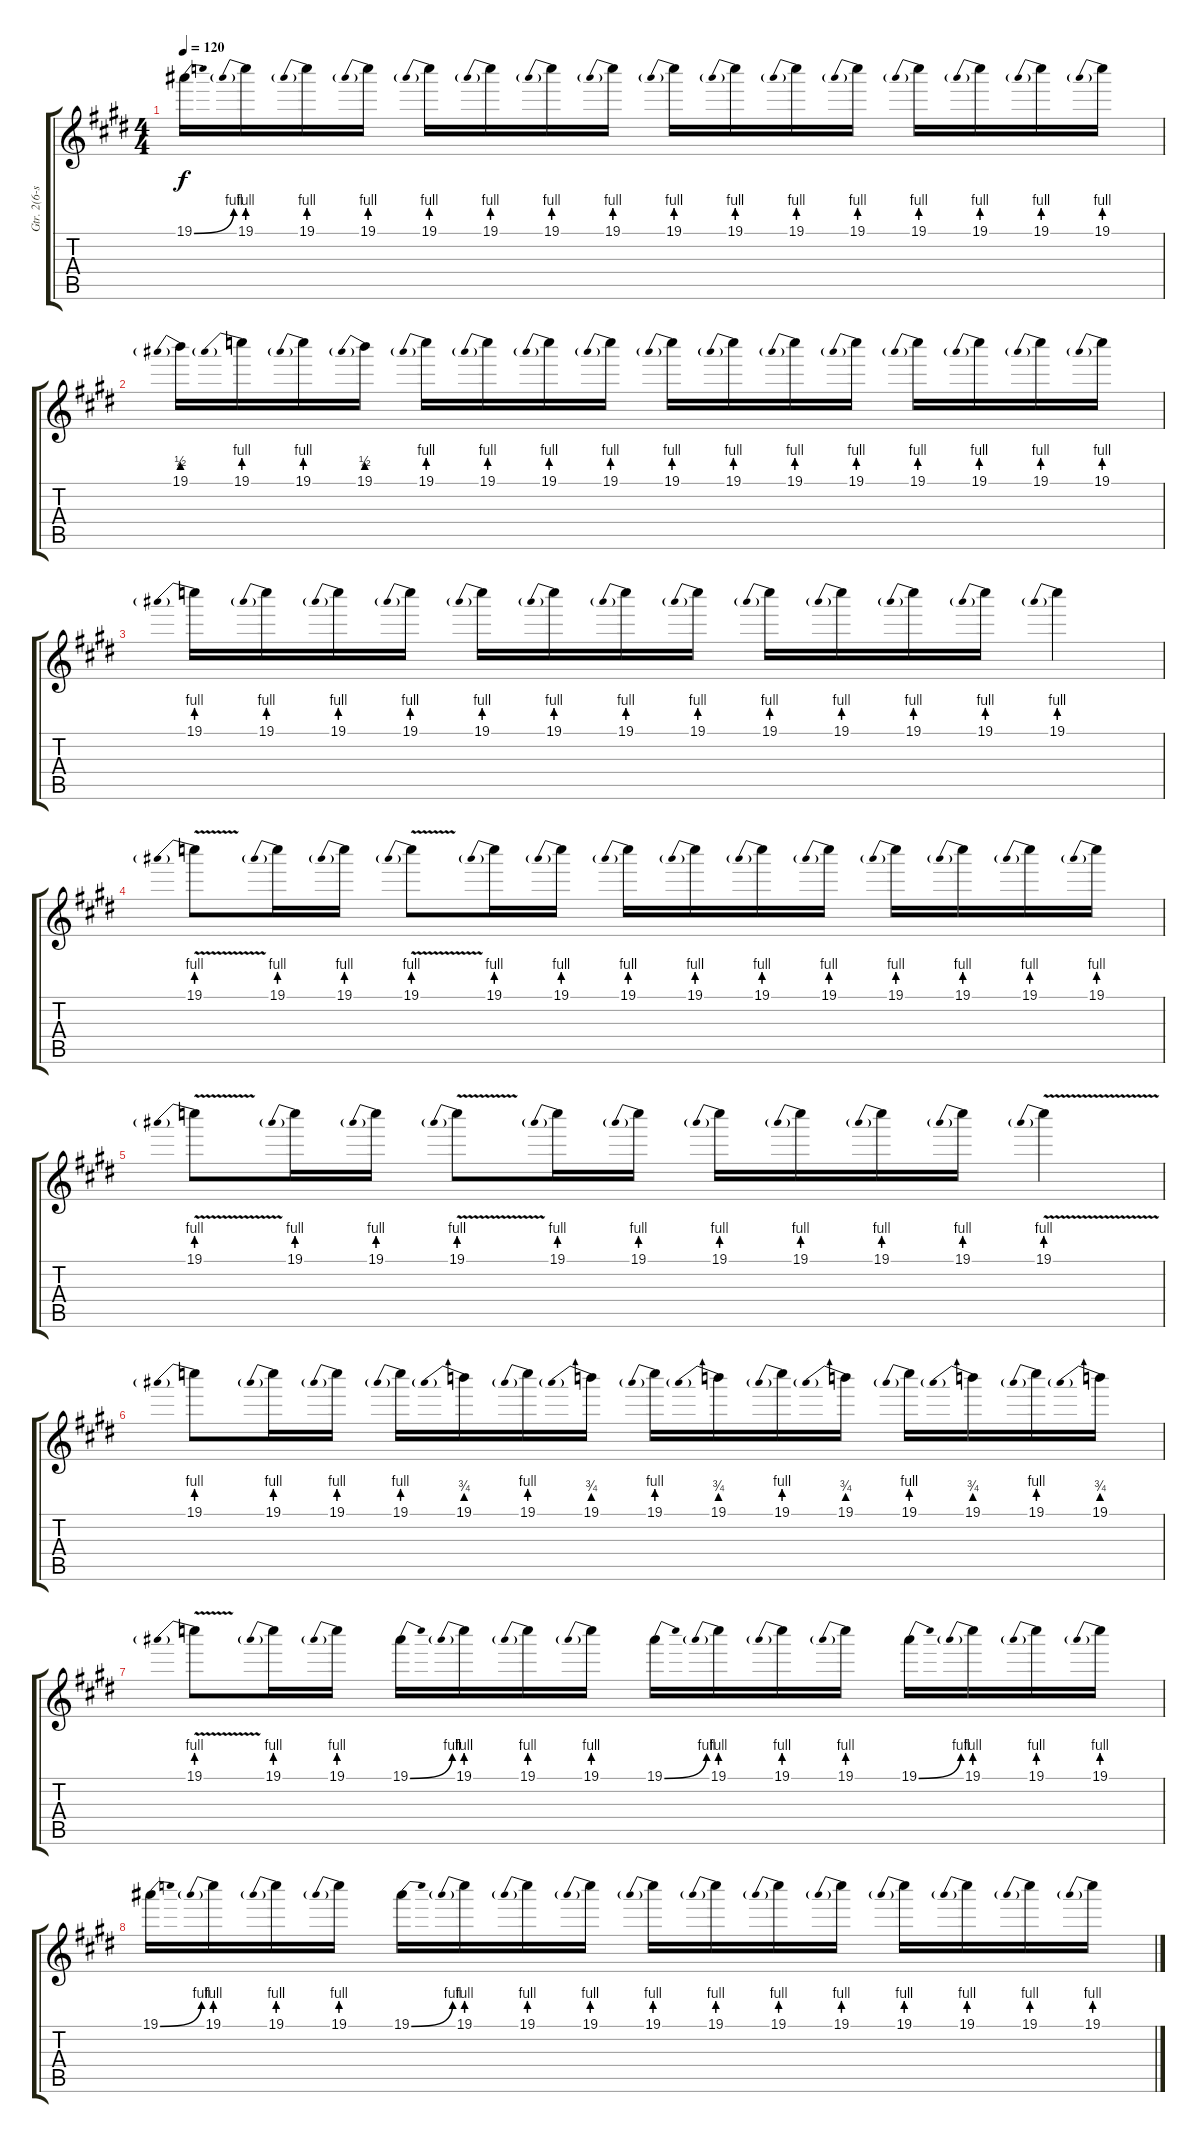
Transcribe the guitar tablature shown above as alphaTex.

\track ("Gtr. 2(6-string elc. w/dist.)" "Gtr. 2(6-s") {instrument distortionguitar}
\staff {score tabs}
\tuning (Eb4 Bb3 Gb3 Db3 Ab2 Eb2) {hide}
\ts (4 4)
\tempo 120
\clef g2
\ks e
19.1{be (bend 0 0 60 4)}.16{dy f} 19.1{be (prebend 0 4 60 4)}.16 19.1{be (prebend 0 4 60 4)}.16 19.1{be (prebend 0 4 60 4)}.16 19.1{be (prebend 0 4 60 4)}.16 19.1{be (prebend 0 4 60 4)}.16 19.1{be (prebend 0 4 60 4)}.16 19.1{be (prebend 0 4 60 4)}.16 19.1{be (prebend 0 4 60 4)}.16 19.1{be (prebend 0 4 60 4)}.16 19.1{be (prebend 0 4 60 4)}.16 19.1{be (prebend 0 4 60 4)}.16 19.1{be (prebend 0 4 60 4)}.16 19.1{be (prebend 0 4 60 4)}.16 19.1{be (prebend 0 4 60 4)}.16 19.1{be (prebend 0 4 60 4)}.16 |
19.1{be (prebend 0 2 60 2)}.16 19.1{be (prebend 0 4 60 4)}.16 19.1{be (prebend 0 4 60 4)}.16 19.1{be (prebend 0 2 60 2)}.16 19.1{be (prebend 0 4 60 4)}.16 19.1{be (prebend 0 4 60 4)}.16 19.1{be (prebend 0 4 60 4)}.16 19.1{be (prebend 0 4 60 4)}.16 19.1{be (prebend 0 4 60 4)}.16 19.1{be (prebend 0 4 60 4)}.16 19.1{be (prebend 0 4 60 4)}.16 19.1{be (prebend 0 4 60 4)}.16 19.1{be (prebend 0 4 60 4)}.16 19.1{be (prebend 0 4 60 4)}.16 19.1{be (prebend 0 4 60 4)}.16 19.1{be (prebend 0 4 60 4)}.16 |
19.1{be (prebend 0 4 60 4)}.16 19.1{be (prebend 0 4 60 4)}.16 19.1{be (prebend 0 4 60 4)}.16 19.1{be (prebend 0 4 60 4)}.16 19.1{be (prebend 0 4 60 4)}.16 19.1{be (prebend 0 4 60 4)}.16 19.1{be (prebend 0 4 60 4)}.16 19.1{be (prebend 0 4 60 4)}.16 19.1{be (prebend 0 4 60 4)}.16 19.1{be (prebend 0 4 60 4)}.16 19.1{be (prebend 0 4 60 4)}.16 19.1{be (prebend 0 4 60 4)}.16 19.1{be (prebend 0 4 60 4)}.4 |
19.1{be (prebend 0 4 60 4) v}.8 19.1{be (prebend 0 4 60 4)}.16 19.1{be (prebend 0 4 60 4)}.16 19.1{be (prebend 0 4 60 4) v}.8 19.1{be (prebend 0 4 60 4)}.16 19.1{be (prebend 0 4 60 4)}.16 19.1{be (prebend 0 4 60 4)}.16 19.1{be (prebend 0 4 60 4)}.16 19.1{be (prebend 0 4 60 4)}.16 19.1{be (prebend 0 4 60 4)}.16 19.1{be (prebend 0 4 60 4)}.16 19.1{be (prebend 0 4 60 4)}.16 19.1{be (prebend 0 4 60 4)}.16 19.1{be (prebend 0 4 60 4)}.16 |
19.1{be (prebend 0 4 60 4) v}.8 19.1{be (prebend 0 4 60 4)}.16 19.1{be (prebend 0 4 60 4)}.16 19.1{be (prebend 0 4 60 4) v}.8 19.1{be (prebend 0 4 60 4)}.16 19.1{be (prebend 0 4 60 4)}.16 19.1{be (prebend 0 4 60 4)}.16 19.1{be (prebend 0 4 60 4)}.16 19.1{be (prebend 0 4 60 4)}.16 19.1{be (prebend 0 4 60 4)}.16 19.1{be (prebend 0 4 60 4) v}.4 |
19.1{be (prebend 0 4 60 4)}.8{volume 0} 19.1{be (prebend 0 4 60 4)}.16 19.1{be (prebend 0 4 60 4)}.16 19.1{be (prebend 0 4 60 4)}.16 19.1{be (prebend 0 3 60 3)}.16 19.1{be (prebend 0 4 60 4)}.16 19.1{be (prebend 0 3 60 3)}.16 19.1{be (prebend 0 4 60 4)}.16 19.1{be (prebend 0 3 60 3)}.16 19.1{be (prebend 0 4 60 4)}.16 19.1{be (prebend 0 3 60 3)}.16 19.1{be (prebend 0 4 60 4)}.16 19.1{be (prebend 0 3 60 3)}.16 19.1{be (prebend 0 4 60 4)}.16 19.1{be (prebend 0 3 60 3)}.16 |
19.1{be (prebend 0 4 60 4) v}.8 19.1{be (prebend 0 4 60 4)}.16 19.1{be (prebend 0 4 60 4)}.16 19.1{be (bend 0 0 60 4)}.16 19.1{be (prebend 0 4 60 4)}.16 19.1{be (prebend 0 4 60 4)}.16 19.1{be (prebend 0 4 60 4)}.16 19.1{be (bend 0 0 60 4)}.16 19.1{be (prebend 0 4 60 4)}.16 19.1{be (prebend 0 4 60 4)}.16 19.1{be (prebend 0 4 60 4)}.16 19.1{be (bend 0 0 60 4)}.16 19.1{be (prebend 0 4 60 4)}.16 19.1{be (prebend 0 4 60 4)}.16 19.1{be (prebend 0 4 60 4)}.16 |
19.1{be (bend 0 0 60 4)}.16 19.1{be (prebend 0 4 60 4)}.16 19.1{be (prebend 0 4 60 4)}.16 19.1{be (prebend 0 4 60 4)}.16 19.1{be (bend 0 0 60 4)}.16 19.1{be (prebend 0 4 60 4)}.16 19.1{be (prebend 0 4 60 4)}.16 19.1{be (prebend 0 4 60 4)}.16 19.1{be (prebend 0 4 60 4)}.16 19.1{be (prebend 0 4 60 4)}.16 19.1{be (prebend 0 4 60 4)}.16 19.1{be (prebend 0 4 60 4)}.16 19.1{be (prebend 0 4 60 4)}.16 19.1{be (prebend 0 4 60 4)}.16 19.1{be (prebend 0 4 60 4)}.16 19.1{be (prebend 0 4 60 4)}.16
